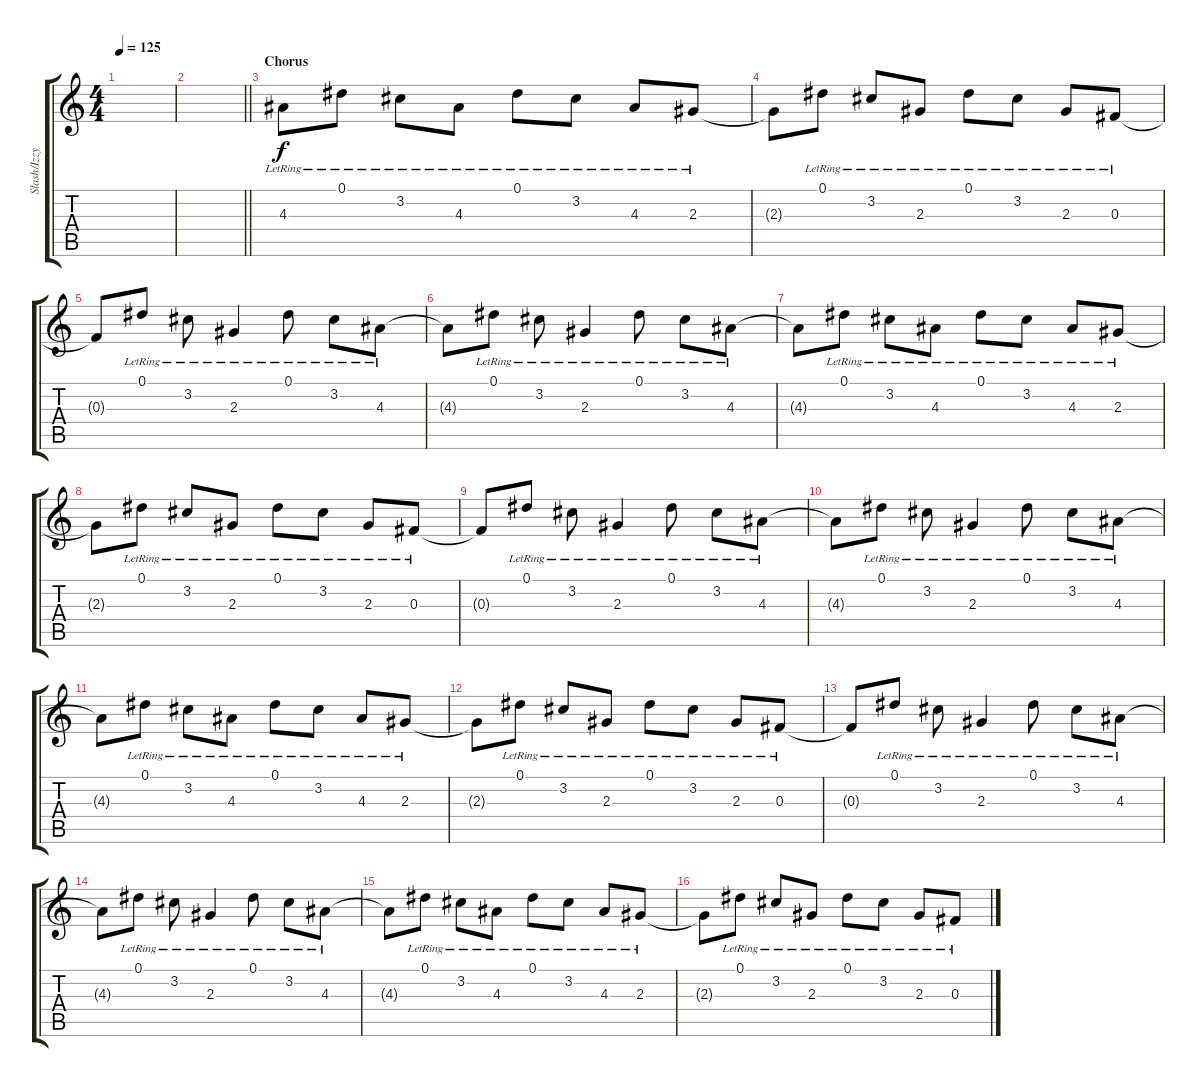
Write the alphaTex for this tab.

\track ("Slash/Izzy Clean" "Slash/Izzy") {instrument acousticguitarsteel}
\staff {score tabs}
\tuning (Eb4 Bb3 Gb3 Db3 Ab2 Eb2) {hide}
\ts (4 4)
\tempo 125
\clef g2
\ks c
|
\barLineRight lightlight
|
\section ("" "Chorus")
4.3{lr}.8 0.1{lr}.8 3.2{lr}.8 4.3{lr}.8 0.1{lr}.8 3.2{lr}.8 4.3{lr}.8 2.3{lr}.8 |
2.3{t}.8 0.1{lr}.8 3.2{lr}.8 2.3{lr}.8 0.1{lr}.8 3.2{lr}.8 2.3{lr}.8 0.3{lr}.8 |
0.3{t}.8 0.1{lr}.8 3.2{lr}.8 2.3{lr}.4 0.1{lr}.8 3.2{lr}.8 4.3{lr}.8 |
4.3{t}.8 0.1{lr}.8 3.2{lr}.8 2.3{lr}.4 0.1{lr}.8 3.2{lr}.8 4.3{lr}.8 |
4.3{t}.8 0.1{lr}.8 3.2{lr}.8 4.3{lr}.8 0.1{lr}.8 3.2{lr}.8 4.3{lr}.8 2.3{lr}.8 |
2.3{t}.8 0.1{lr}.8 3.2{lr}.8 2.3{lr}.8 0.1{lr}.8 3.2{lr}.8 2.3{lr}.8 0.3{lr}.8 |
0.3{t}.8 0.1{lr}.8 3.2{lr}.8 2.3{lr}.4 0.1{lr}.8 3.2{lr}.8 4.3{lr}.8 |
4.3{t}.8 0.1{lr}.8 3.2{lr}.8 2.3{lr}.4 0.1{lr}.8 3.2{lr}.8 4.3{lr}.8 |
4.3{t}.8 0.1{lr}.8 3.2{lr}.8 4.3{lr}.8 0.1{lr}.8 3.2{lr}.8 4.3{lr}.8 2.3{lr}.8 |
2.3{t}.8 0.1{lr}.8 3.2{lr}.8 2.3{lr}.8 0.1{lr}.8 3.2{lr}.8 2.3{lr}.8 0.3{lr}.8 |
0.3{t}.8 0.1{lr}.8 3.2{lr}.8 2.3{lr}.4 0.1{lr}.8 3.2{lr}.8 4.3{lr}.8 |
4.3{t}.8 0.1{lr}.8 3.2{lr}.8 2.3{lr}.4 0.1{lr}.8 3.2{lr}.8 4.3{lr}.8 |
4.3{t}.8 0.1{lr}.8 3.2{lr}.8 4.3{lr}.8 0.1{lr}.8 3.2{lr}.8 4.3{lr}.8 2.3{lr}.8 |
2.3{t}.8 0.1{lr}.8 3.2{lr}.8 2.3{lr}.8 0.1{lr}.8 3.2{lr}.8 2.3{lr}.8 0.3{lr}.8
